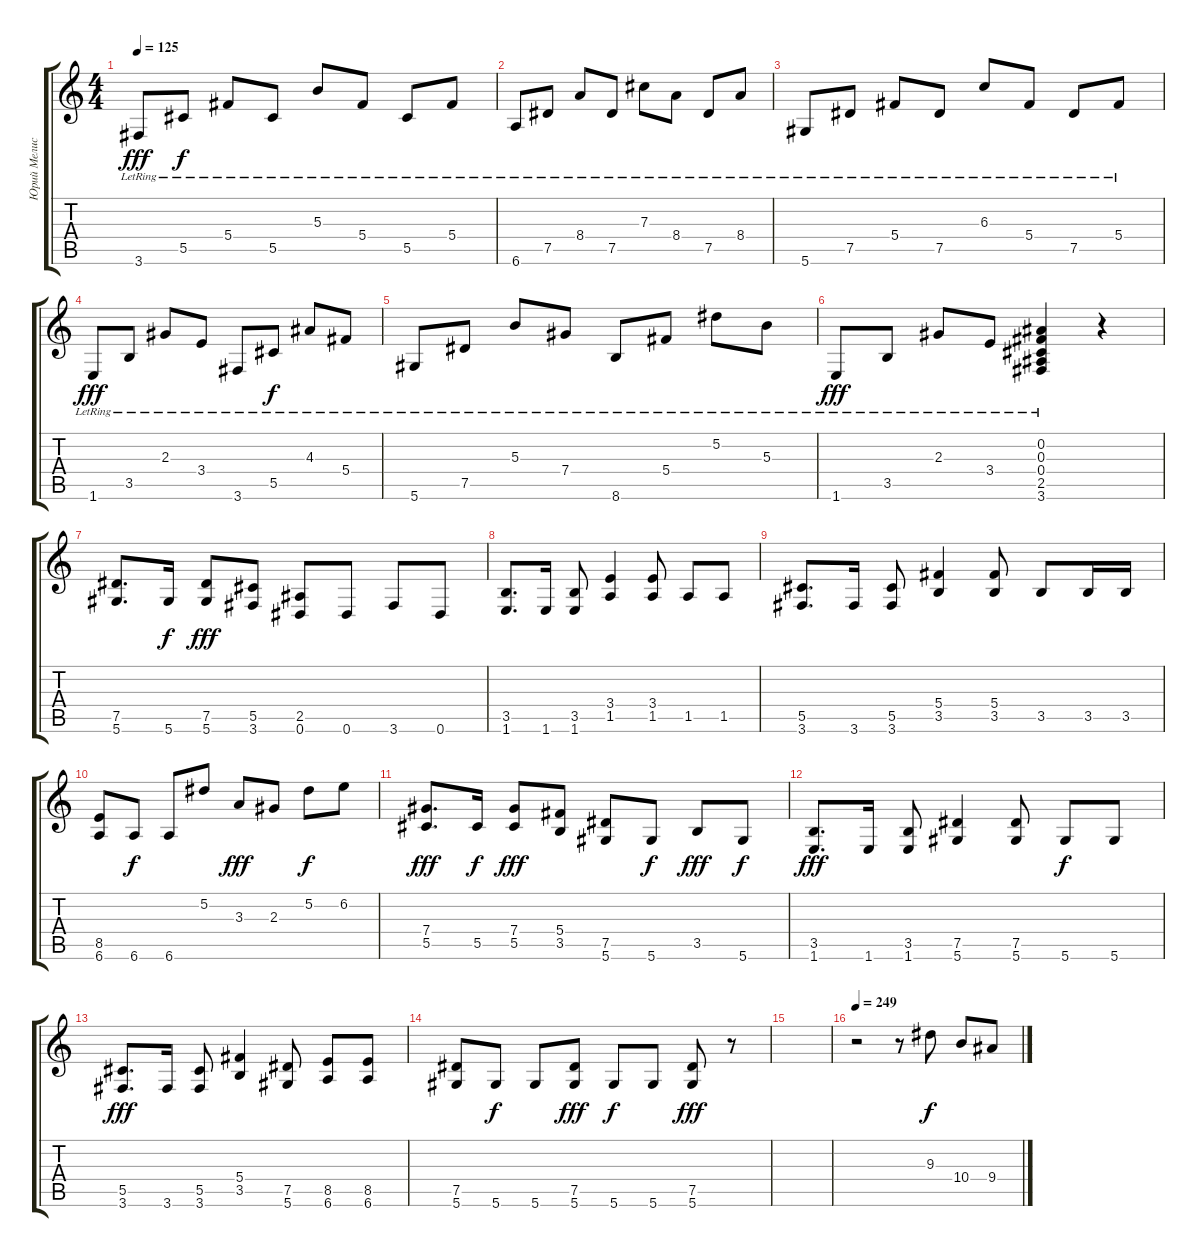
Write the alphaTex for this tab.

\track ("Юрий Мелисов" "Юрий Мелис") {instrument distortionguitar}
\staff {score tabs}
\tuning (Eb4 Bb3 Gb3 Db3 Ab2 Eb2) {hide}
\ts (4 4)
\tempo 125
\clef g2
\ks c
3.6{lr}.8{dy fff} 5.5{lr}.8{dy f} 5.4{lr}.8 5.5{lr}.8 5.3{lr}.8 5.4{lr}.8 5.5{lr}.8 5.4{lr}.8 |
6.6{lr}.8 7.5{lr}.8 8.4{lr}.8 7.5{lr}.8 7.3{lr}.8 8.4{lr}.8 7.5{lr}.8 8.4{lr}.8 |
5.6{lr}.8 7.5{lr}.8 5.4{lr}.8 7.5{lr}.8 6.3{lr}.8 5.4{lr}.8 7.5{lr}.8 5.4{lr}.8 |
1.6{lr}.8{dy fff} 3.5{lr}.8 2.3{lr}.8 3.4{lr}.8 3.6{lr}.8 5.5{lr}.8{dy f} 4.3{lr}.8 5.4{lr}.8 |
5.6{lr}.8 7.5{lr}.8 5.3{lr}.8 7.4{lr}.8 8.6{lr}.8 5.4{lr}.8 5.2{lr}.8 5.3{lr}.8 |
1.6{lr}.8{dy fff} 3.5{lr}.8 2.3{lr}.8 3.4{lr}.8 (0.2{lr} 0.3{lr} 0.4{lr} 2.5{lr} 3.6{lr}).4 r.4 |
(7.5 5.6).8{d instrument distortionguitar} 5.6.16{dy f} (7.5 5.6).8{dy fff} (5.5 3.6).8 (2.5 0.6).8 0.6.8 3.6.8 0.6.8 |
(3.5 1.6).8{d} 1.6.16 (3.5 1.6).8 (3.4 1.5).4 (3.4 1.5).8 1.5.8 1.5.8 |
(5.5 3.6).8{d} 3.6.16 (5.5 3.6).8 (5.4 3.5).4 (5.4 3.5).8 3.5.8 3.5.16 3.5.16 |
(8.5 6.6).8 6.6.8{dy f} 6.6.8 5.2.8 3.3.8{dy fff} 2.3.8 5.2.8{dy f} 6.2.8 |
(7.4 5.5).8{d dy fff} 5.5.16{dy f} (7.4 5.5).8{dy fff} (5.4 3.5).8 (7.5 5.6).8 5.6.8{dy f} 3.5.8{dy fff} 5.6.8{dy f} |
(3.5 1.6).8{d dy fff} 1.6.16 (3.5 1.6).8 (7.5 5.6).4 (7.5 5.6).8 5.6.8{dy f} 5.6.8 |
(5.5 3.6).8{d dy fff} 3.6.16 (5.5 3.6).8 (5.4 3.5).4 (7.5 5.6).8 (8.5 6.6).8 (8.5 6.6).8 |
(7.5 5.6).8 5.6.8{dy f} 5.6.8 (7.5 5.6).8{dy fff} 5.6.8{dy f} 5.6.8 (7.5 5.6).8{dy fff} r.8 |
|
\tempo 249
r.2 r.8 9.3.8{dy f} 10.4.8 9.4.8
